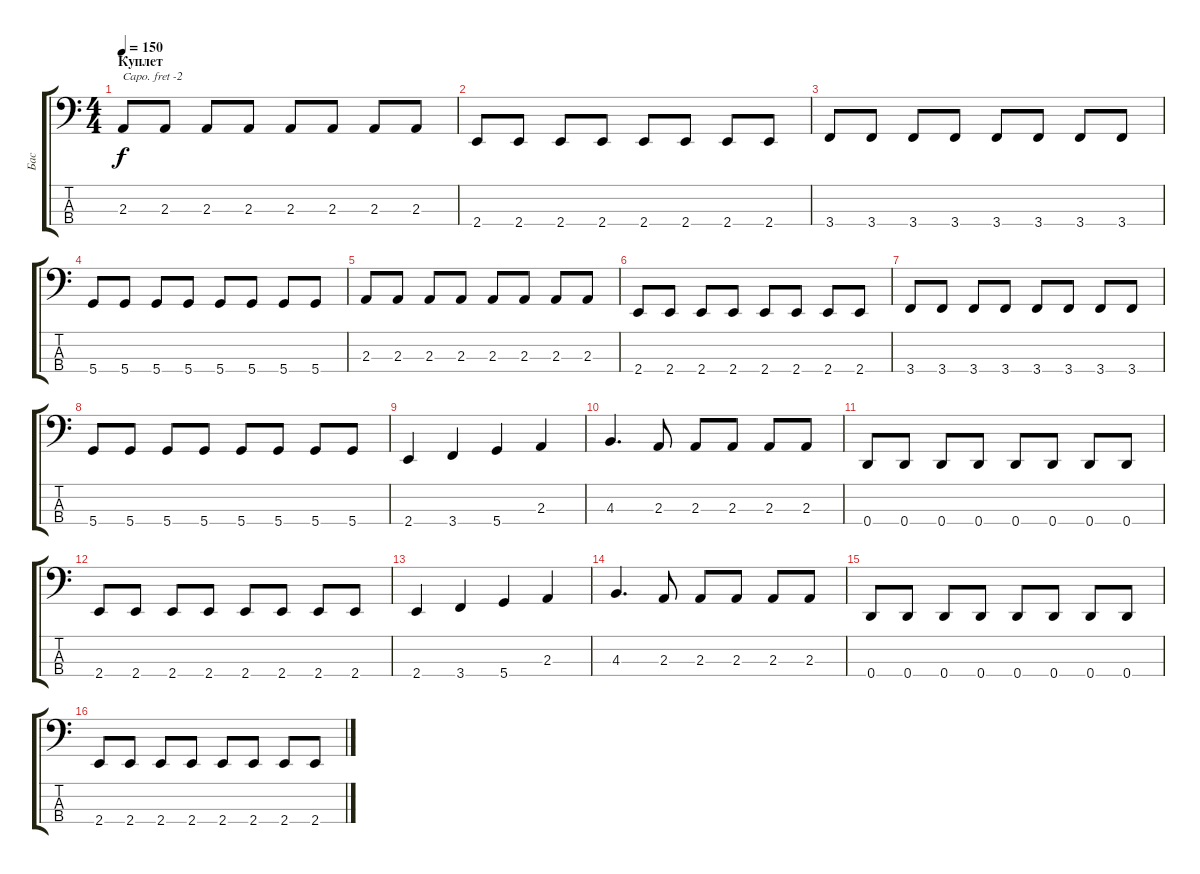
\track ("Бас" "Бас") {instrument electricbasspick}
\staff {score tabs}
\capo -2
\tuning (G2 D2 A1 E1) {hide}
\ts (4 4)
\section ("" "Куплет")
\tempo 150
\clef f4
\ks c
2.3.8{dy f} 2.3.8 2.3.8 2.3.8 2.3.8 2.3.8 2.3.8 2.3.8 |
2.4.8 2.4.8 2.4.8 2.4.8 2.4.8 2.4.8 2.4.8 2.4.8 |
3.4.8 3.4.8 3.4.8 3.4.8 3.4.8 3.4.8 3.4.8 3.4.8 |
5.4.8 5.4.8 5.4.8 5.4.8 5.4.8 5.4.8 5.4.8 5.4.8 |
2.3.8 2.3.8 2.3.8 2.3.8 2.3.8 2.3.8 2.3.8 2.3.8 |
2.4.8 2.4.8 2.4.8 2.4.8 2.4.8 2.4.8 2.4.8 2.4.8 |
3.4.8 3.4.8 3.4.8 3.4.8 3.4.8 3.4.8 3.4.8 3.4.8 |
5.4.8 5.4.8 5.4.8 5.4.8 5.4.8 5.4.8 5.4.8 5.4.8 |
2.4.4 3.4.4 5.4.4 2.3.4 |
4.3.4{d} 2.3.8 2.3.8 2.3.8 2.3.8 2.3.8 |
0.4.8 0.4.8 0.4.8 0.4.8 0.4.8 0.4.8 0.4.8 0.4.8 |
2.4.8 2.4.8 2.4.8 2.4.8 2.4.8 2.4.8 2.4.8 2.4.8 |
2.4.4 3.4.4 5.4.4 2.3.4 |
4.3.4{d} 2.3.8 2.3.8 2.3.8 2.3.8 2.3.8 |
0.4.8 0.4.8 0.4.8 0.4.8 0.4.8 0.4.8 0.4.8 0.4.8 |
2.4.8 2.4.8 2.4.8 2.4.8 2.4.8 2.4.8 2.4.8 2.4.8
